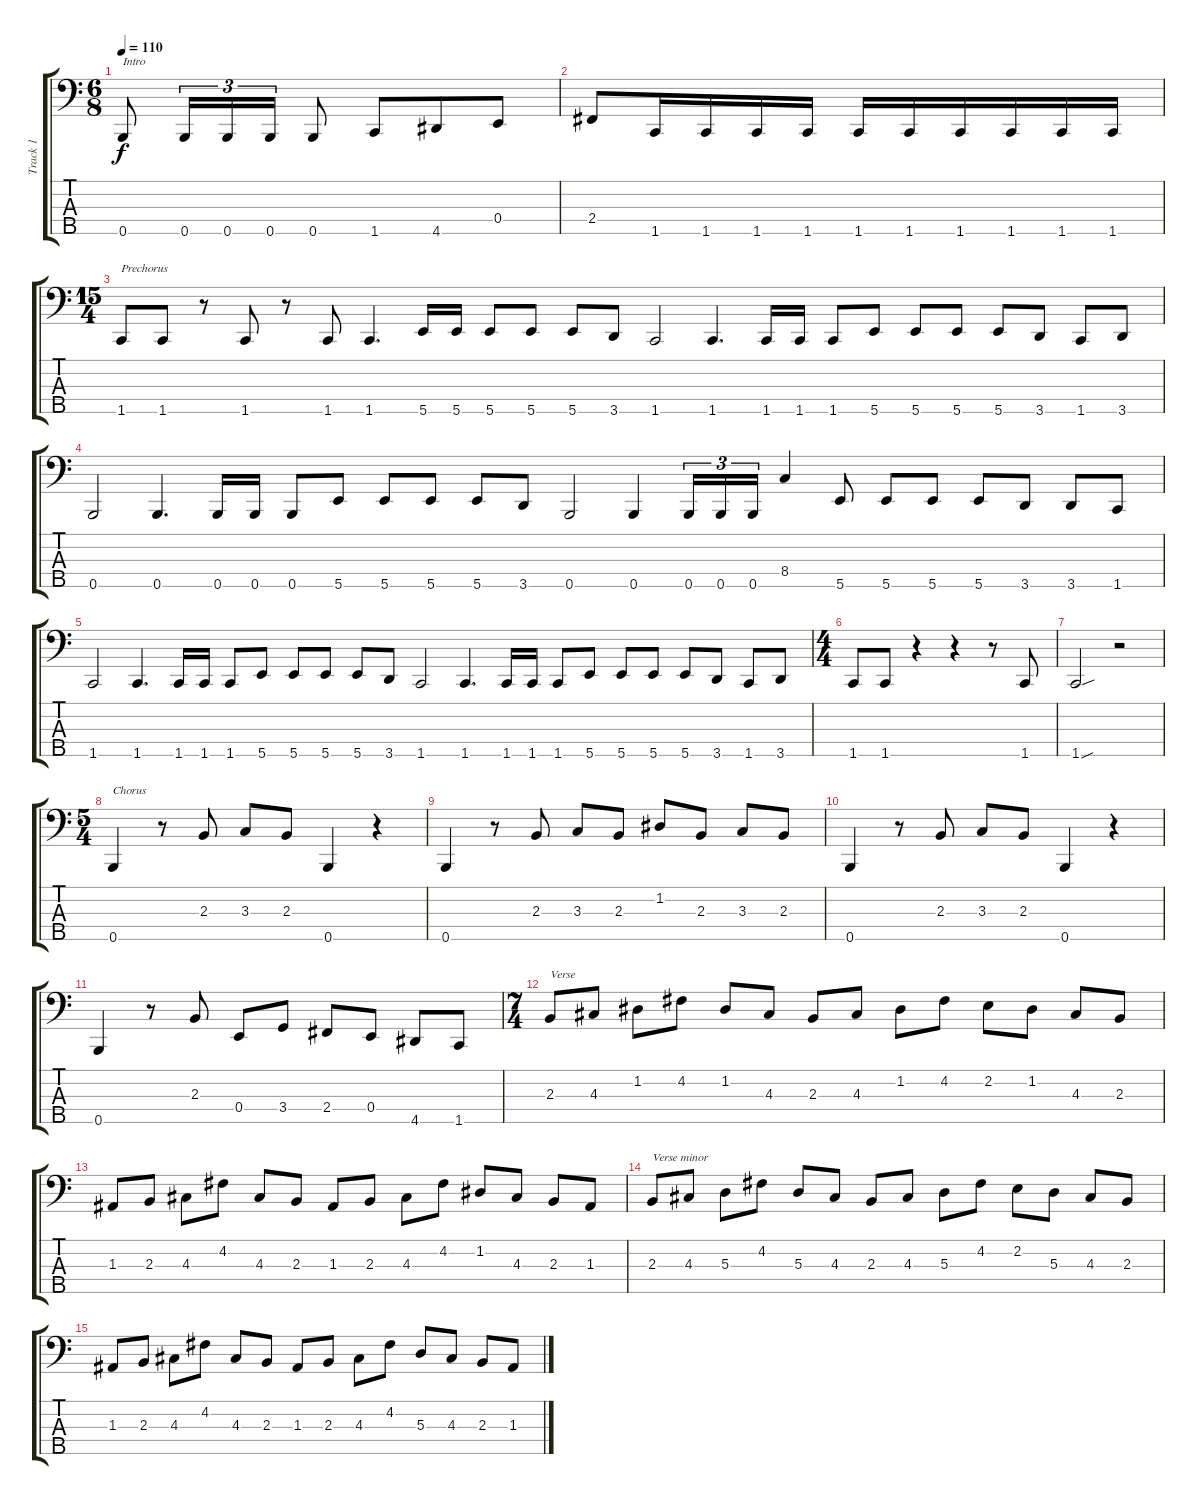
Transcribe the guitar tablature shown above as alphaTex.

\track ("Track 1" "Track 1") {instrument acousticguitarsteel}
\staff {score tabs}
\tuning (G2 D2 A1 E1 B0) {hide}
\ts (6 8)
\tempo 110
\clef f4
\ks c
0.5.8{txt "Intro" dy f instrument acousticguitarsteel} 0.5.16{tu (3 2)} 0.5.16{tu (3 2)} 0.5.16{tu (3 2)} 0.5.8 1.5.8 4.5.8 0.4.8 |
2.4.8 1.5.16 1.5.16 1.5.16 1.5.16 1.5.16 1.5.16 1.5.16 1.5.16 1.5.16 1.5.16 |
\ts (15 4)
1.5.8{txt "Prechorus"} 1.5.8 r.8 1.5.8 r.8 1.5.8 1.5.4{d} 5.5.16 5.5.16 5.5.8 5.5.8 5.5.8 3.5.8 1.5.2 1.5.4{d} 1.5.16 1.5.16 1.5.8 5.5.8 5.5.8 5.5.8 5.5.8 3.5.8 1.5.8 3.5.8 |
0.5.2 0.5.4{d} 0.5.16 0.5.16 0.5.8 5.5.8 5.5.8 5.5.8 5.5.8 3.5.8 0.5.2 0.5.4 0.5.16{tu (3 2)} 0.5.16{tu (3 2)} 0.5.16{tu (3 2)} 8.4.4 5.5.8 5.5.8 5.5.8 5.5.8 3.5.8 3.5.8 1.5.8 |
1.5.2 1.5.4{d} 1.5.16 1.5.16 1.5.8 5.5.8 5.5.8 5.5.8 5.5.8 3.5.8 1.5.2 1.5.4{d} 1.5.16 1.5.16 1.5.8 5.5.8 5.5.8 5.5.8 5.5.8 3.5.8 1.5.8 3.5.8 |
\ts (4 4)
1.5.8 1.5.8 r.4 r.4 r.8 1.5.8 |
1.5{sou}.2 r.2 |
\ts (5 4)
0.5.4{txt "Chorus"} r.8 2.3.8 3.3.8 2.3.8 0.5.4 r.4 |
0.5.4 r.8 2.3.8 3.3.8 2.3.8 1.2.8 2.3.8 3.3.8 2.3.8 |
0.5.4 r.8 2.3.8 3.3.8 2.3.8 0.5.4 r.4 |
0.5.4 r.8 2.3.8 0.4.8 3.4.8 2.4.8 0.4.8 4.5.8 1.5.8 |
\ts (7 4)
2.3.8{txt "Verse"} 4.3.8 1.2.8 4.2.8 1.2.8 4.3.8 2.3.8 4.3.8 1.2.8 4.2.8 2.2.8 1.2.8 4.3.8 2.3.8 |
1.3.8 2.3.8 4.3.8 4.2.8 4.3.8 2.3.8 1.3.8 2.3.8 4.3.8 4.2.8 1.2.8 4.3.8 2.3.8 1.3.8 |
2.3.8{txt "Verse minor"} 4.3.8 5.3.8 4.2.8 5.3.8 4.3.8 2.3.8 4.3.8 5.3.8 4.2.8 2.2.8 5.3.8 4.3.8 2.3.8 |
1.3.8 2.3.8 4.3.8 4.2.8 4.3.8 2.3.8 1.3.8 2.3.8 4.3.8 4.2.8 5.3.8 4.3.8 2.3.8 1.3.8
